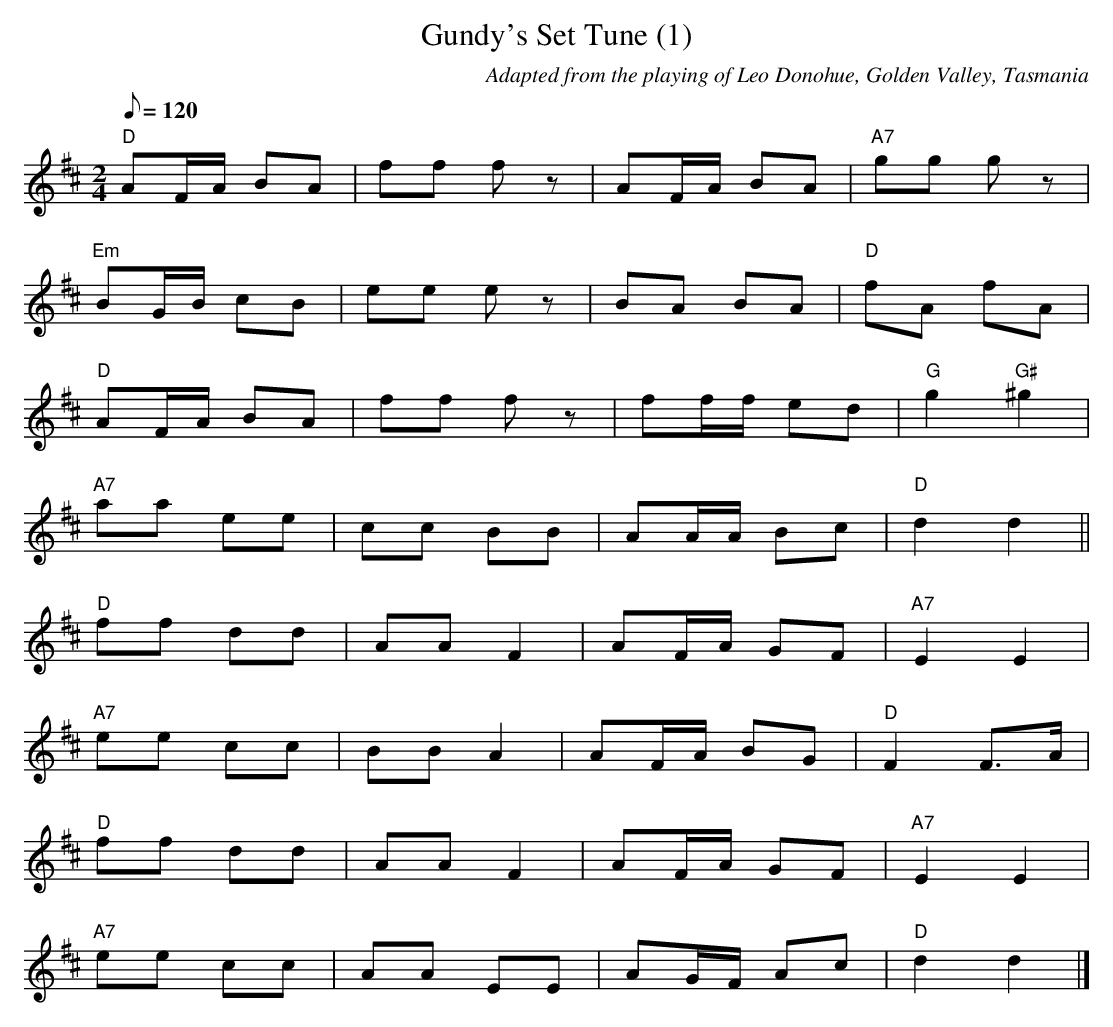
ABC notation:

X:1
T:Gundy's Set Tune (1)
M:2/4
L:1/8
Q:120
C:Adapted from the playing of Leo Donohue, Golden Valley, Tasmania
K:D
"D" AF/2A/2 BA|ff fz|AF/2A/2 BA|"A7" gg gz|
"Em"BG/2B/2 cB|ee ez|BA BA|"D" fA fA|
"D"AF/2A/2 BA|ff fz|ff/2f/2 ed|"G" g2 "G#"^g2|
"A7" aa ee|cc BB|AA/2A/2 Bc|"D"d2 d2||
"D"ff dd|AAF2|AF/2A/2 GF|"A7" E2 E2|
"A7"ee cc|BBA2|AF/2A/2 BG|"D"F2F>A|
"D"ff dd|AAF2|AF/2A/2 GF|"A7" E2 E2|
"A7"ee cc|AA EE|AG/2F/2 Ac|"D" d2d2|]
